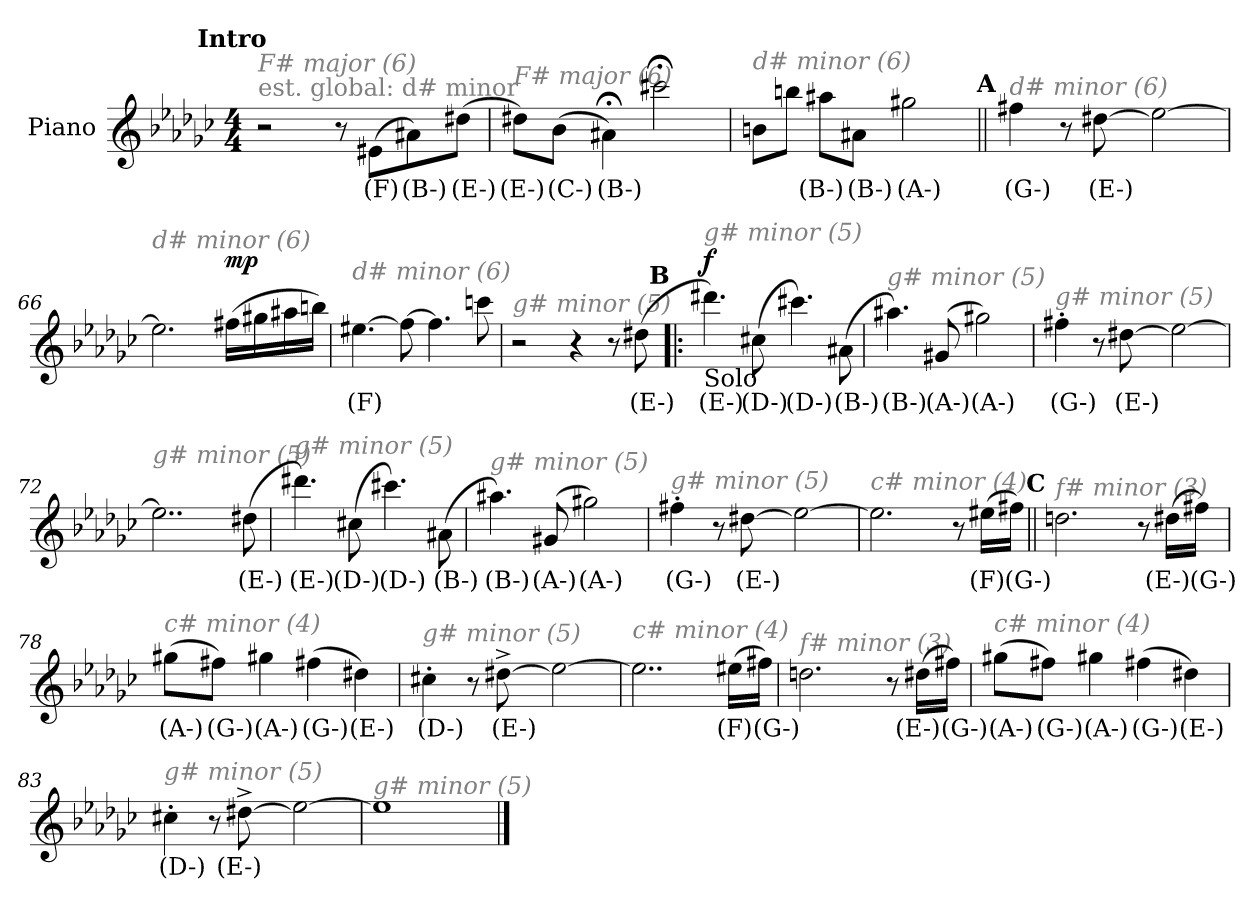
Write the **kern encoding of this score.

**kern	**text	**dynam
*part1	*part1	*part1
*staff1	*staff1	*staff1
*I"Piano	*	*
*I'Pno.	*	*
*clefG2	*	*
*k[b-e-a-d-g-c-]	*	*
*M4/4	*	*
!!LO:REH:place=s1:a:enc=none:fs=14:t=Intro
=1	=1	=1
!LO:TX:a:color=#808080:t=est. global&colon; d# minor	!	!
!LO:TX:i:color=#808080:t=F# major (6)	!	!
2r	.	.
8r	.	.
(>8e#Xi\L	(F)	.
8a#Xi\)	(B-)	.
(>8dd#Xi\J	(E-)	.
=63	=63	=63
!LO:TX:i:color=#808080:t=F# major (6)	!	!
8dd#Xi\L)	(E-)	.
(>8b-i\J	(C-)	.
4a#X;<i\)	(B-)	.
2ccc#X;<\	.	.
=64	=64	=64
!LO:TX:i:color=#808080:t=d# minor (6)	!	!
8bn\L	.	.
8bbn\J	.	.
8aa#Xi\L	(B-)	.
8a#Xi\J	(B-)	.
2gg#Xi\	(A-)	.
!!LO:LB:g=z
!!LO:REH:place=s1:a:enc=none:fs=14:t=A
=65||	=65||	=65||
!LO:TX:i:color=#808080:t=d# minor (6)	!	!
4ff#Xi\	(G-)	.
8r	.	.
[8dd#Xi\	(E-)	.
2ee-\_	.	.
=66	=66	=66
!LO:TX:i:color=#808080:t=d# minor (6)	!	!
2.ee-\]	.	.
!	!	!LO:DY:b
(>16ff#X\LL	.	mp
16gg#X\	.	.
16aa#X\	.	.
16bbn\JJ)	.	.
=67	=67	=67
!LO:TX:i:color=#808080:t=d# minor (6)	!	!
[4.ee#Xi\	(F)	.
8ff\_	.	.
4.ff\]	.	.
8cccn\	.	.
=68	=68	=68
!LO:TX:i:color=#808080:t=g# minor (5)	!	!
2r	.	.
4r	.	.
8r	.	.
(>8dd#Xi\	(E-)	.
!!LO:LB:g=z
!!LO:REH:place=s1:a:enc=none:fs=14:t=B
=69!|:	=69!|:	=69!|:
!LO:TX:b:t=Solo	!	!
!LO:TX:i:color=#808080:t=g# minor (5)	!	!
!	!	!LO:DY:b
4.ddd#Xi\)	(E-)	f
(>8cc#Xi\	(D-)	.
4.ccc#Xi\)	(D-)	.
(>8a#Xi\	(B-)	.
=70	=70	=70
!LO:TX:i:color=#808080:t=g# minor (5)	!	!
4.aa#Xi\)	(B-)	.
(>8g#Xi/	(A-)	.
2gg#Xi\)	(A-)	.
=71	=71	=71
!LO:TX:i:color=#808080:t=g# minor (5)	!	!
4ff#X'i\	(G-)	.
8r	.	.
[8dd#Xi\	(E-)	.
2ee-\_	.	.
=72	=72	=72
!LO:TX:i:color=#808080:t=g# minor (5)	!	!
2..ee-\]	.	.
(>8dd#Xi\	(E-)	.
!!LO:LB:g=z
=73	=73	=73
!LO:TX:i:color=#808080:t=g# minor (5)	!	!
4.ddd#Xi\)	(E-)	.
(>8cc#Xi\	(D-)	.
4.ccc#Xi\)	(D-)	.
(>8a#Xi\	(B-)	.
=74	=74	=74
!LO:TX:i:color=#808080:t=g# minor (5)	!	!
4.aa#Xi\)	(B-)	.
(>8g#Xi/	(A-)	.
2gg#Xi\)	(A-)	.
=75	=75	=75
!LO:TX:i:color=#808080:t=g# minor (5)	!	!
4ff#X'i\	(G-)	.
8r	.	.
[8dd#Xi\	(E-)	.
2ee-\_	.	.
=76	=76	=76
!LO:TX:i:color=#808080:t=c# minor (4)	!	!
2.ee-\]	.	.
8r	.	.
(>16ee#Xi\LL	(F)	.
16ff#Xi\JJ)	(G-)	.
!!LO:LB:g=z
!!LO:REH:place=s1:a:enc=none:fs=14:t=C
=77||	=77||	=77||
!LO:TX:i:color=#808080:t=f# minor (3)	!	!
2.ddn\	.	.
8r	.	.
(>16dd#Xi\LL	(E-)	.
16ff#Xi\JJ)	(G-)	.
=78	=78	=78
!LO:TX:i:color=#808080:t=c# minor (4)	!	!
(>8gg#Xi\L	(A-)	.
8ff#Xi\J)	(G-)	.
4gg#Xi\	(A-)	.
(>4ff#Xi\	(G-)	.
4dd#Xi\)	(E-)	.
=79	=79	=79
!LO:TX:i:color=#808080:t=g# minor (5)	!	!
4cc#X'i\	(D-)	.
8r	.	.
[8dd#X^i\	(E-)	.
2ee-\_	.	.
=80	=80	=80
!LO:TX:i:color=#808080:t=c# minor (4)	!	!
2..ee-\]	.	.
(>16ee#Xi\LL	(F)	.
16ff#Xi\JJ)	(G-)	.
!!LO:LB:g=z
=81	=81	=81
!LO:TX:i:color=#808080:t=f# minor (3)	!	!
2.ddn\	.	.
8r	.	.
(>16dd#Xi\LL	(E-)	.
16ff#Xi\JJ)	(G-)	.
=82	=82	=82
!LO:TX:i:color=#808080:t=c# minor (4)	!	!
(>8gg#Xi\L	(A-)	.
8ff#Xi\J)	(G-)	.
4gg#Xi\	(A-)	.
(>4ff#Xi\	(G-)	.
4dd#Xi\)	(E-)	.
=83	=83	=83
!LO:TX:i:color=#808080:t=g# minor (5)	!	!
4cc#X'i\	(D-)	.
8r	.	.
[8dd#X^i\	(E-)	.
2ee-\_	.	.
=84	=84	=84
!LO:TX:i:color=#808080:t=g# minor (5)	!	!
1ee-]	.	.
==	==	==
*-	*-	*-
